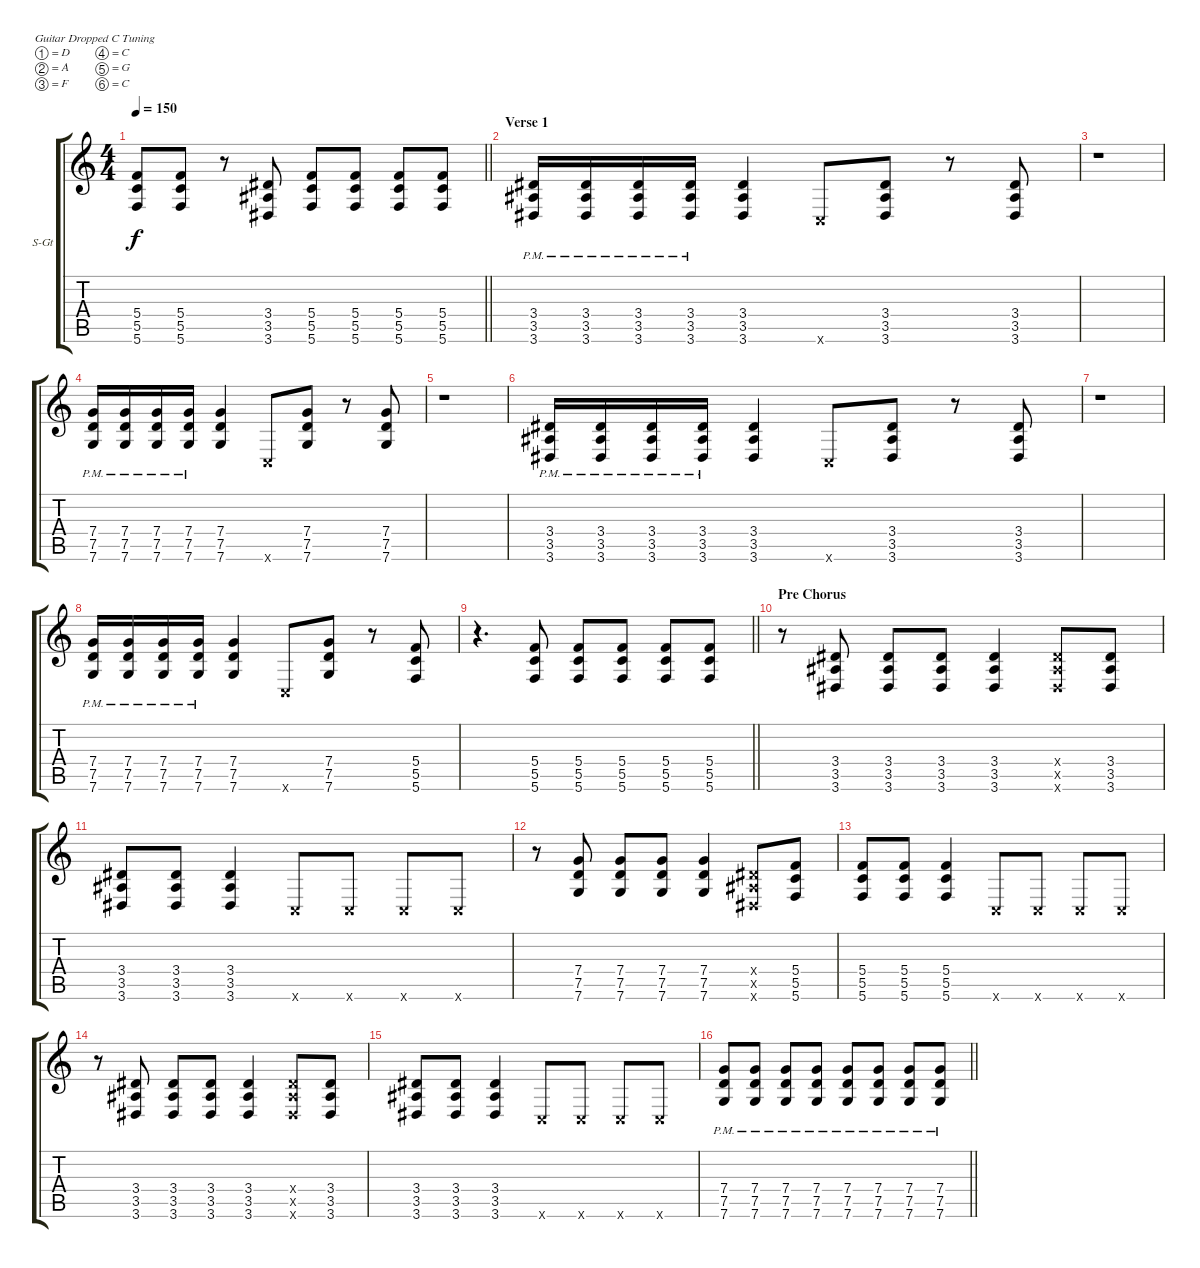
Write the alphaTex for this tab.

\bracketExtendMode groupsimilarinstruments
\firstSystemTrackNameOrientation horizontal
\otherSystemsTrackNameOrientation horizontal
\track ("Rythm" "S-Gt") {instrument acousticguitarsteel}
\staff {score tabs}
\tuning (D4 A3 F3 C3 G2 C2)
\ts (4 4)
\tempo 150
\clef g2
\barLineRight lightlight
\ks c
(5.4 5.5 5.6).8{dy f} (5.4 5.5 5.6).8 r.8 (3.4 3.5 3.6).8 (5.4 5.5 5.6).8 (5.4 5.5 5.6).8 (5.4 5.5 5.6).8 (5.4 5.5 5.6).8 |
\section ("" "Verse 1")
(3.4{pm} 3.5{pm} 3.6{pm}).16 (3.4{pm} 3.5{pm} 3.6{pm}).16 (3.4{pm} 3.5{pm} 3.6{pm}).16 (3.4{pm} 3.5{pm} 3.6{pm}).16 (3.4 3.5 3.6).4 0.6{x}.8 (3.4 3.5 3.6).8 r.8 (3.4 3.5 3.6).8 |
r.1 |
(7.4{pm} 7.5{pm} 7.6{pm}).16 (7.4{pm} 7.5{pm} 7.6{pm}).16 (7.4{pm} 7.5{pm} 7.6{pm}).16 (7.4{pm} 7.5{pm} 7.6{pm}).16 (7.4 7.5 7.6).4 0.6{x}.8 (7.4 7.5 7.6).8 r.8 (7.4 7.5 7.6).8 |
r.1 |
(3.4{pm} 3.5{pm} 3.6{pm}).16 (3.4{pm} 3.5{pm} 3.6{pm}).16 (3.4{pm} 3.5{pm} 3.6{pm}).16 (3.4{pm} 3.5{pm} 3.6{pm}).16 (3.4 3.5 3.6).4 0.6{x}.8 (3.4 3.5 3.6).8 r.8 (3.4 3.5 3.6).8 |
r.1 |
(7.4{pm} 7.5{pm} 7.6{pm}).16 (7.4{pm} 7.5{pm} 7.6{pm}).16 (7.4{pm} 7.5{pm} 7.6{pm}).16 (7.4{pm} 7.5{pm} 7.6{pm}).16 (7.4 7.5 7.6).4 0.6{x}.8 (7.4 7.5 7.6).8 r.8 (5.4 5.5 5.6).8 |
\barLineRight lightlight
r.4{d} (5.4 5.5 5.6).8 (5.4 5.5 5.6).8 (5.4 5.5 5.6).8 (5.4 5.5 5.6).8 (5.4 5.5 5.6).8 |
\section ("" "Pre Chorus")
r.8 (3.4 3.5 3.6).8 (3.4 3.5 3.6).8 (3.4 3.5 3.6).8 (3.4 3.5 3.6).4 (3.4{x} 3.5{x} 3.6{x}).8 (3.4 3.5 3.6).8 |
(3.4 3.5 3.6).8 (3.4 3.5 3.6).8 (3.4 3.5 3.6).4 0.6{x}.8 0.6{x}.8 0.6{x}.8 0.6{x}.8 |
r.8 (7.4 7.5 7.6).8 (7.4 7.5 7.6).8 (7.4 7.5 7.6).8 (7.4 7.5 7.6).4 (3.4{x} 3.5{x} 3.6{x}).8 (5.4 5.5 5.6).8 |
(5.4 5.5 5.6).8 (5.4 5.5 5.6).8 (5.4 5.5 5.6).4 0.6{x}.8 0.6{x}.8 0.6{x}.8 0.6{x}.8 |
r.8 (3.4 3.5 3.6).8 (3.4 3.5 3.6).8 (3.4 3.5 3.6).8 (3.4 3.5 3.6).4 (3.4{x} 3.5{x} 3.6{x}).8 (3.4 3.5 3.6).8 |
(3.4 3.5 3.6).8 (3.4 3.5 3.6).8 (3.4 3.5 3.6).4 0.6{x}.8 0.6{x}.8 0.6{x}.8 0.6{x}.8 |
\barLineRight lightlight
(7.4{pm} 7.5{pm} 7.6{pm}).8 (7.4{pm} 7.5{pm} 7.6{pm}).8 (7.4{pm} 7.5{pm} 7.6{pm}).8 (7.4{pm} 7.5{pm} 7.6{pm}).8 (7.4{pm} 7.5{pm} 7.6{pm}).8 (7.4{pm} 7.5{pm} 7.6{pm}).8 (7.4{pm} 7.5{pm} 7.6{pm}).8 (7.4{pm} 7.5{pm} 7.6{pm}).8
